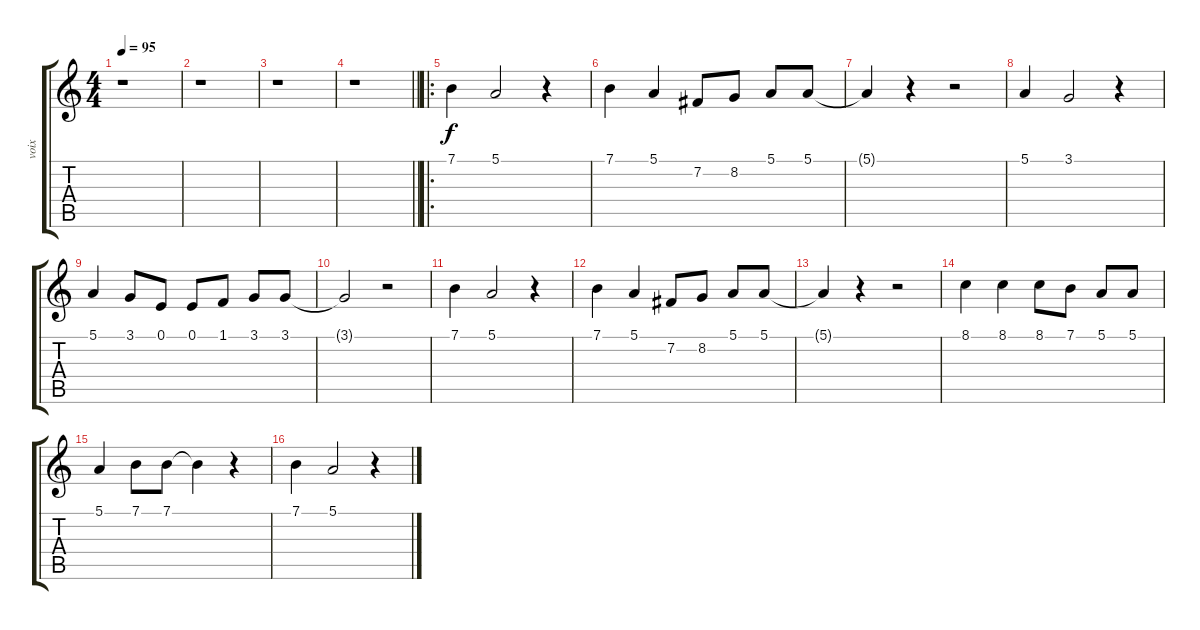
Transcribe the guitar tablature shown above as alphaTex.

\track ("voix" "voix") {instrument acousticgrandpiano}
\staff {score tabs}
\tuning (E4 B3 G3 D3 A2 E2) {hide}
\ts (4 4)
\tempo 95
\clef g2
\ks c
r.1{dy f instrument acousticgrandpiano} |
r.1 |
r.1 |
\barLineRight lightlight
r.1 |
\ro
7.1.4 5.1.2 r.4 |
7.1.4 5.1.4 7.2.8 8.2.8 5.1.8 5.1.8 |
5.1{t}.4 r.4 r.2 |
5.1.4 3.1.2 r.4 |
5.1.4 3.1.8 0.1.8 0.1.8 1.1.8 3.1.8 3.1.8 |
3.1{t}.2 r.2 |
7.1.4 5.1.2 r.4 |
7.1.4 5.1.4 7.2.8 8.2.8 5.1.8 5.1.8 |
5.1{t}.4 r.4 r.2 |
8.1.4 8.1.4 8.1.8 7.1.8 5.1.8 5.1.8 |
5.1.4 7.1.8 7.1.8 7.1{t}.4 r.4 |
7.1.4 5.1.2 r.4
